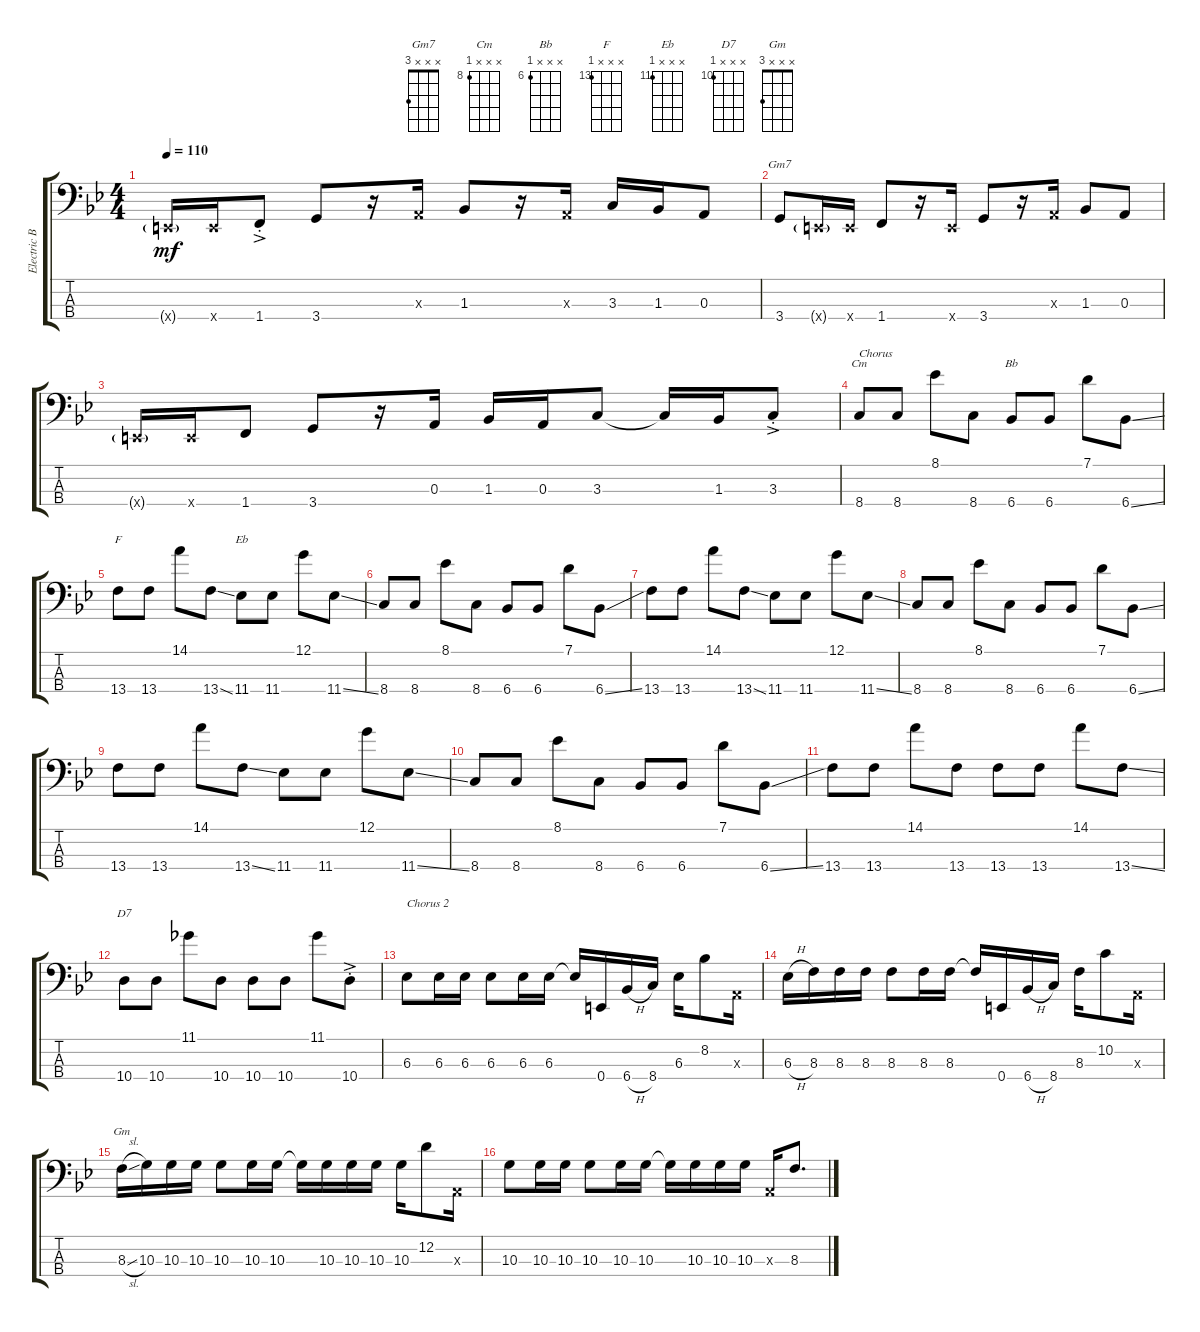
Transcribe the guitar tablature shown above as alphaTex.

\track ("Electric Bass" "Electric B") {instrument electricbassfinger}
\staff {score tabs}
\tuning (G2 D2 A1 E1) {hide}
\chord ("Gm7" x x x 3)
\chord ("Cm" x x x 8) {firstfret 8}
\chord ("Bb" x x x 6) {firstfret 6}
\chord ("F" x x x 13) {firstfret 13}
\chord ("Eb" x x x 11) {firstfret 11}
\chord ("D7" x x x 10) {firstfret 10}
\chord ("Gm" x x x 3)
\ts (4 4)
\tempo 110
\clef f4
\ks bb
0.4{g x}.16{dy mf} 0.4{x}.16 1.4{ac st}.8 3.4.8 r.16 0.3{x}.16 1.3.8 r.16 0.3{x}.16 3.3.16 1.3.16 0.3.8 |
3.4.8{ch "Gm7"} 0.4{g x}.16 0.4{x}.16 1.4.8 r.16 0.4{x}.16 3.4.8 r.16 0.3{x}.16 1.3.8 0.3.8 |
0.4{g x}.16 0.4{x}.16 1.4.8 3.4.8 r.16 0.3.16 1.3.16 0.3.16 3.3.8 3.3{t}.16 1.3.16 3.3{ac st}.8 |
8.4.8{ch "Cm" txt "Chorus"} 8.4.8 8.1.8 8.4.8 6.4.8{ch "Bb"} 6.4.8 7.1.8 6.4{ss}.8 |
13.4.8{ch "F"} 13.4.8 14.1.8 13.4{ss}.8 11.4.8{ch "Eb"} 11.4.8 12.1.8 11.4{ss}.8 |
8.4.8 8.4.8 8.1.8 8.4.8 6.4.8 6.4.8 7.1.8 6.4{ss}.8 |
13.4.8 13.4.8 14.1.8 13.4{ss}.8 11.4.8 11.4.8 12.1.8 11.4{ss}.8 |
8.4.8 8.4.8 8.1.8 8.4.8 6.4.8 6.4.8 7.1.8 6.4{ss}.8 |
13.4.8 13.4.8 14.1.8 13.4{ss}.8 11.4.8 11.4.8 12.1.8 11.4{ss}.8 |
8.4.8 8.4.8 8.1.8 8.4.8 6.4.8 6.4.8 7.1.8 6.4{ss}.8 |
13.4.8 13.4.8 14.1.8 13.4.8 13.4.8 13.4.8 14.1.8 13.4{ss}.8 |
10.4.8{ch "D7"} 10.4.8 11.1.8 10.4.8 10.4.8 10.4.8 11.1.8 10.4{ac st}.8 |
6.3.8{txt "Chorus 2"} 6.3.16 6.3.16 6.3.8 6.3.16 6.3.16 6.3{t}.16 0.4.16 6.4{h}.16 8.4.16 6.3.16 8.2.8 0.3{x}.16 |
6.3{h}.16 8.3.16 8.3.16 8.3.16 8.3.8 8.3.16 8.3.16 8.3{t}.16 0.4.16 6.4{h}.16 8.4.16 8.3.16 10.2.8 0.3{x}.16 |
8.3{sl}.16{ch "Gm"} 10.3.16 10.3.16 10.3.16 10.3.8 10.3.16 10.3.16 10.3{t}.16 10.3.16 10.3.16 10.3.16 10.3.16 12.2.8 0.3{x}.16 |
10.3.8 10.3.16 10.3.16 10.3.8 10.3.16 10.3.16 10.3{t}.16 10.3.16 10.3.16 10.3.16 0.3{x}.16 8.3.8{d}
